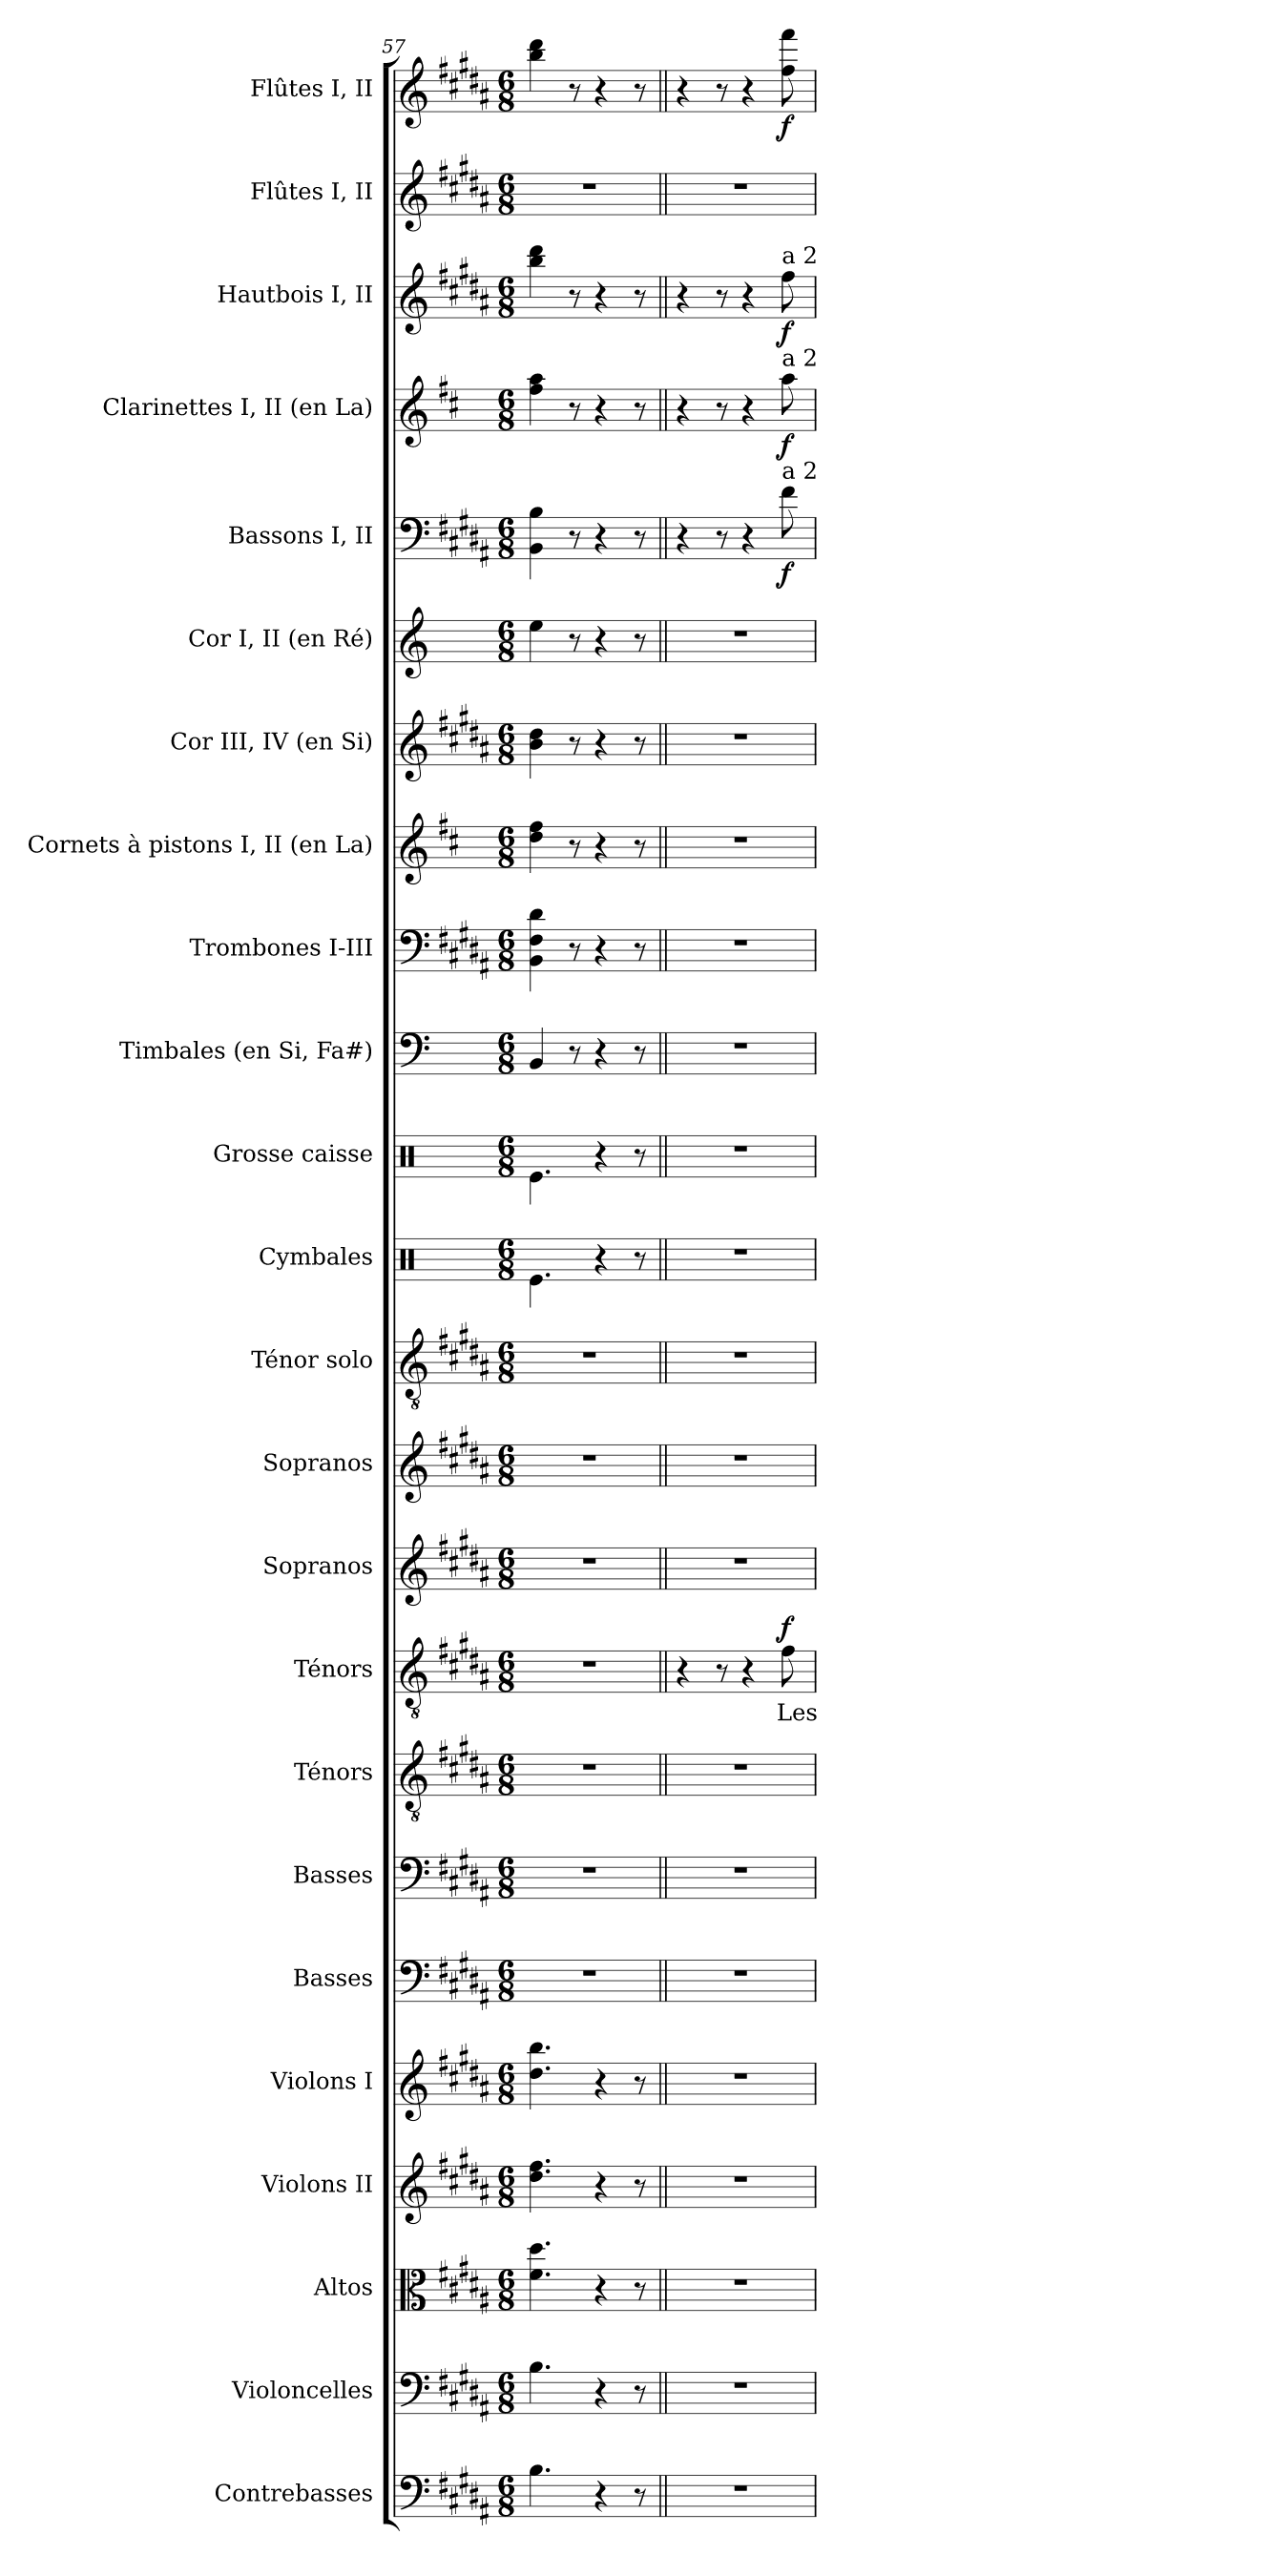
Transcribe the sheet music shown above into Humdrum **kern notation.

**kern	**kern	**kern	**kern	**kern	**kern	**kern	**kern	**kern	**text	**dynam	**kern	**kern	**kern	**kern	**kern	**kern	**kern	**kern	**kern	**kern	**kern	**dynam	**kern	**dynam	**kern	**dynam	**kern	**kern	**dynam
*part24	*part23	*part22	*part21	*part20	*part19	*part18	*part17	*part16	*part16	*part16	*part15	*part14	*part13	*part12	*part11	*part10	*part9	*part8	*part7	*part6	*part5	*part5	*part4	*part4	*part3	*part3	*part2	*part1	*part1
*staff24	*staff23	*staff22	*staff21	*staff20	*staff19	*staff18	*staff17	*staff16	*staff16	*staff16	*staff15	*staff14	*staff13	*staff12	*staff11	*staff10	*staff9	*staff8	*staff7	*staff6	*staff5	*staff5	*staff4	*staff4	*staff3	*staff3	*staff2	*staff1	*staff1
*I"Contrebasses	*I"Violoncelles	*I"Altos	*I"Violons II	*I"Violons I	*I"Basses	*I"Basses	*I"Ténors	*I"Ténors	*	*	*I"Sopranos	*I"Sopranos	*I"Ténor solo	*I"Cymbales	*I"Grosse caisse	*I"Timbales (en Si, Fa#)	*I"Trombones I-III	*I"Cornets à pistons I, II (en La)	*I"Cor III, IV (en Si)	*I"Cor I, II (en Ré)	*I"Bassons I, II	*	*I"Clarinettes I, II (en La)	*	*I"Hautbois I, II	*	*I"Flûtes I, II	*I"Flûtes I, II	*
*I'Cb.	*I'Vlles	*I'Altos	*I'Vns II	*I'Vns I	*I'Basses	*I'Basses	*I'Tén.	*I'Tén.	*	*	*I'Sopr.	*I'Sopr.	*I'Tén. solo	*I'Cym.	*I'G. c.	*I'Timb.	*I'Trb.	*I'C.à p. (La)	*I'Cor (Si)	*I'Cor (Ré)	*I'Bns	*	*I'Cl. (La)	*	*I'Hb.	*	*I'Fl.	*I'Fl.	*
*clefF4	*clefF4	*clefC3	*clefG2	*clefG2	*clefF4	*clefF4	*clefGv2	*clefGv2	*	*	*clefG2	*clefG2	*clefGv2	*clefX	*clefX	*clefF4	*clefF4	*clefG2	*clefG2	*clefG2	*clefF4	*	*clefG2	*	*clefG2	*	*clefG2	*clefG2	*
*ITrd7c12	*	*	*	*	*	*	*ITrd7c12	*ITrd7c12	*	*	*	*	*ITrd7c12	*	*	*	*	*ITrd2c3	*ITrd8c13	*ITrd6c10	*	*	*ITrd2c3	*	*	*	*	*	*
*k[f#c#g#d#a#]	*k[f#c#g#d#a#]	*k[f#c#g#d#a#]	*k[f#c#g#d#a#]	*k[f#c#g#d#a#]	*k[f#c#g#d#a#]	*k[f#c#g#d#a#]	*k[f#c#g#d#a#]	*k[f#c#g#d#a#]	*	*	*k[f#c#g#d#a#]	*k[f#c#g#d#a#]	*k[f#c#g#d#a#]	*k[]	*k[]	*k[]	*k[f#c#g#d#a#]	*k[f#c#g#d#a#]	*k[f#c#g#d#a#]	*k[f#c#]	*k[f#c#g#d#a#]	*	*k[f#c#g#d#a#]	*	*k[f#c#g#d#a#]	*	*k[f#c#g#d#a#]	*k[f#c#g#d#a#]	*
*B:	*B:	*B:	*B:	*B:	*B:	*B:	*B:	*B:	*	*	*B:	*B:	*B:	*C:	*C:	*C:	*B:	*B:	*B:	*D:	*B:	*	*B:	*	*B:	*	*B:	*B:	*
*M6/8	*M6/8	*M6/8	*M6/8	*M6/8	*M6/8	*M6/8	*M6/8	*M6/8	*	*	*M6/8	*M6/8	*M6/8	*M6/8	*M6/8	*M6/8	*M6/8	*M6/8	*M6/8	*M6/8	*M6/8	*	*M6/8	*	*M6/8	*	*M6/8	*M6/8	*
=57	=57	=57	=57	=57	=57	=57	=57	=57	=57	=57	=57	=57	=57	=57	=57	=57	=57	=57	=57	=57	=57	=57	=57	=57	=57	=57	=57	=57	=57
!	!	!	!	!	!LO:N:vis=1	!LO:N:vis=1	!LO:N:vis=1	!LO:N:vis=1	!	!	!LO:N:vis=1	!LO:N:vis=1	!LO:N:vis=1	!	!	!	!	!	!	!	!	!	!	!	!	!	!LO:N:vis=1	!	!
4.BBi\	4.Bi\	4.f#i\ 4.dd#i	4.dd#i\ 4.ff#i	4.dd#i\ 4.bbi	2.r	2.r	2.r	2.r	.	.	2.r	2.r	2.r	4.Rei\	4.Rei\	4BBi/	4BBi\ 4F#i 4d#i	4bi\ 4dd#i	4Bi\ 4d#i	4f#i\	4BBi\ 4Bi	.	4dd#i\ 4ff#i	.	4bbi\ 4ddd#i	.	2.r	4bbi\ 4ddd#i	.
.	.	.	.	.	.	.	.	.	.	.	.	.	.	.	.	8r	8r	8r	8r	8r	8r	.	8r	.	8r	.	.	8r	.
4r	4r	4r	4r	4r	.	.	.	.	.	.	.	.	.	4r	4r	4r	4r	4r	4r	4r	4r	.	4r	.	4r	.	.	4r	.
8r	8r	8r	8r	8r	.	.	.	.	.	.	.	.	.	8r	8r	8r	8r	8r	8r	8r	8r	.	8r	.	8r	.	.	8r	.
!!LO:PB:g=z
=58||	=58||	=58||	=58||	=58||	=58||	=58||	=58||	=58||	=58||	=58||	=58||	=58||	=58||	=58||	=58||	=58||	=58||	=58||	=58||	=58||	=58||	=58||	=58||	=58||	=58||	=58||	=58||	=58||	=58||
!LO:N:vis=1	!LO:N:vis=1	!LO:N:vis=1	!LO:N:vis=1	!LO:N:vis=1	!LO:N:vis=1	!LO:N:vis=1	!LO:N:vis=1	!	!	!	!LO:N:vis=1	!LO:N:vis=1	!LO:N:vis=1	!LO:N:vis=1	!LO:N:vis=1	!LO:N:vis=1	!LO:N:vis=1	!LO:N:vis=1	!LO:N:vis=1	!LO:N:vis=1	!	!	!	!	!	!	!LO:N:vis=1	!	!
2.r	2.r	2.r	2.r	2.r	2.r	2.r	2.r	4r	.	.	2.r	2.r	2.r	2.r	2.r	2.r	2.r	2.r	2.r	2.r	4r	.	4r	.	4r	.	2.r	4r	.
.	.	.	.	.	.	.	.	8r	.	.	.	.	.	.	.	.	.	.	.	.	8r	.	8r	.	8r	.	.	8r	.
.	.	.	.	.	.	.	.	4r	.	.	.	.	.	.	.	.	.	.	.	.	4r	.	4r	.	4r	.	.	4r	.
!	!	!	!	!	!	!	!	!	!	!	!	!	!	!	!	!	!	!	!	!	!	!	!	!	!LO:TX:a:t=a 2	!	!	!	!
!	!	!	!	!	!	!	!	!	!	!	!	!	!	!	!	!	!	!	!	!	!	!	!LO:TX:a:t=a 2	!	!	!	!	!	!
!	!	!	!	!	!	!	!	!	!	!	!	!	!	!	!	!	!	!	!	!	!LO:TX:a:t=a 2	!	!	!	!	!	!	!	!
!	!	!	!	!	!	!	!	!	!LO:LY:b:color=#000000	!	!	!	!	!	!	!	!	!	!	!	!	!	!	!	!	!	!	!	!
.	.	.	.	.	.	.	.	8F#i\	Les	f	.	.	.	.	.	.	.	.	.	.	8f#i\	f	8ff#i\	f	8ff#i\	f	.	8ff#i\ 8fff#i	f
=	=	=	=	=	=	=	=	=	=	=	=	=	=	=	=	=	=	=	=	=	=	=	=	=	=	=	=	=	=
*-	*-	*-	*-	*-	*-	*-	*-	*-	*-	*-	*-	*-	*-	*-	*-	*-	*-	*-	*-	*-	*-	*-	*-	*-	*-	*-	*-	*-	*-
